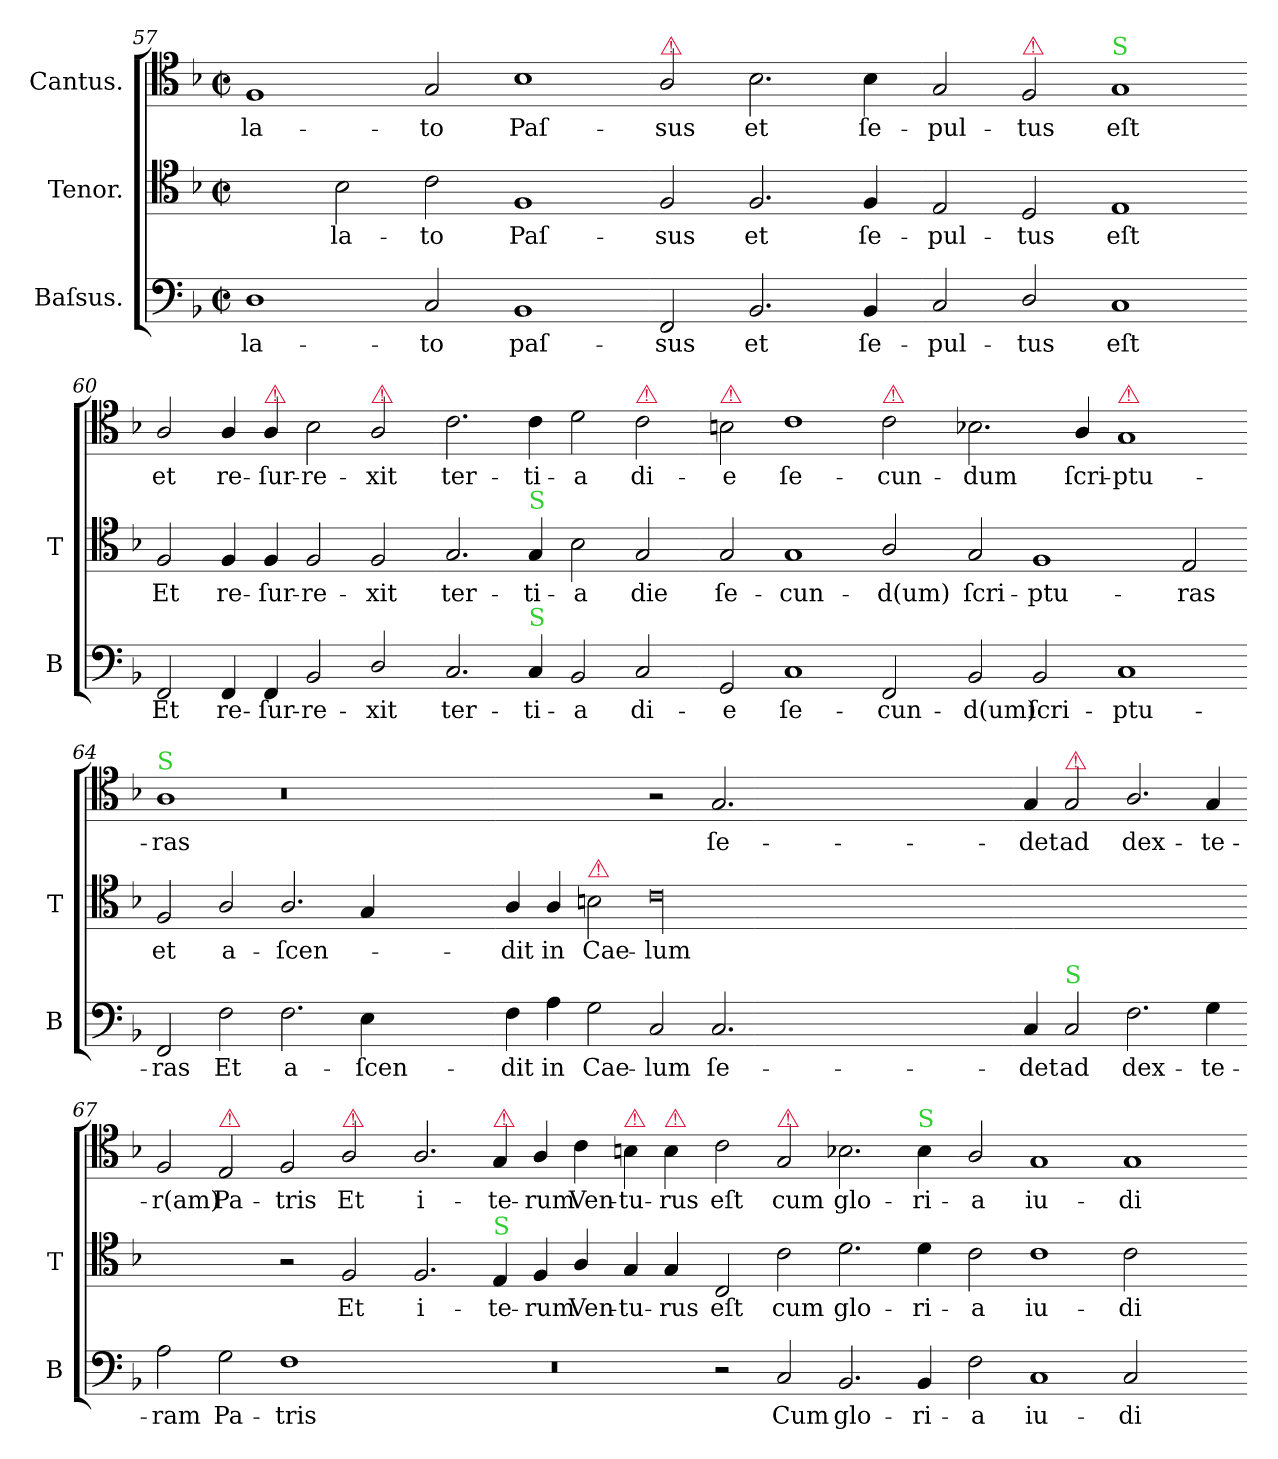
**kern	**text	**kern	**text	**kern	**text
*part3	*part3	*part2	*part2	*part1	*part1
*staff3	*staff3	*staff2	*staff2	*staff1	*staff1
*I"Baſsus.	*	*I"Tenor.	*	*I"Cantus.	*
*I'B	*	*I'T	*	*	*
*clefF4	*	*clefC4	*	*clefC4	*
*k[b-]	*	*k[b-]	*	*k[b-]	*
*F:	*	*F:	*	*F:	*
*M2/1	*	*M2/1	*	*M2/1	*
*met(c|)	*	*met(c|)	*	*met(c|)	*
=57	=57	=57	=57	=57	=57
1D\	-la-	2ryy	.	1F/	-la-
.	.	2B-\	-la-	.	.
2C/	-to	2c\	-to	2G/	-to
1BB-/	paſ-	1F/	Paſ-	1B-\	Paſ-
=58-	=58-	=58-	=58-	=58-	=58-
!	!	!	!	!LO:TX:a:color=crimson:t=⚠	!
2FF/	-sus	2F/	-sus	2A/	-sus
2.BB-/	et	2.F/	et	2.B-\	et
4BB-/	ſe-	4F/	ſe-	4B-\	ſe-
=59-	=59-	=59-	=59-	=59-	=59-
2C/	-pul-	2E/	-pul-	2G/	-pul-
!	!	!	!	!LO:TX:a:color=crimson:t=⚠	!
2D/	-tus	2D/	-tus	2F/	-tus
!	!	!	!	!LO:TX:a:color=limegreen:t=S	!
1C/	eſt	1E/	eſt	1G/	eſt
=60-	=60-	=60-	=60-	=60-	=60-
2FF/	Et	2F/	Et	2A/	et
4FF/	re-	4F/	re-	4A/	re-
!	!	!	!	!LO:TX:a:color=crimson:t=⚠	!
4FF/	-ſur-	4F/	-ſur-	4A/	-ſur-
2BB-/	-re-	2F/	-re-	2B-\	-re-
!	!	!	!	!LO:TX:a:color=crimson:t=⚠	!
2D/	-xit	2F/	-xit	2A/	-xit
=61-	=61-	=61-	=61-	=61-	=61-
2.C/	ter-	2.G/	ter-	2.c\	ter-
!	!	!LO:TX:a:color=limegreen:t=S	!	!	!
!LO:TX:a:color=limegreen:t=S	!	!	!	!	!
4C/	-ti-	4G/	-ti-	4c\	-ti-
2BB-/	-a	2B-\	-a	2d\	-a
!	!	!	!	!LO:TX:a:color=crimson:t=⚠	!
2C/	di-	2G/	die	2c\	di-
=62-	=62-	=62-	=62-	=62-	=62-
!	!	!	!	!LO:TX:a:color=crimson:t=⚠	!
2GG/	-e	2G/	ſe-	2Bn\	-e
1C/	ſe-	1G/	-cun-	1c\	ſe-
!	!	!	!	!LO:TX:a:color=crimson:t=⚠	!
2FF/	-cun-	2A/	-d(um)	2c\	-cun-
=63-	=63-	=63-	=63-	=63-	=63-
2BB-/	-d(um)	2G/	ſcri-	2.B-X\	-dum
2BB-/	ſcri-	1F/	-ptu-	.	.
.	.	.	.	4A/	ſcri-
!	!	!	!	!LO:TX:a:color=crimson:t=⚠	!
1C/	-ptu-	.	.	1G/	-ptu-
.	.	2E/	-ras	.	.
=64-	=64-	=64-	=64-	=64-	=64-
!	!	!	!	!LO:TX:a:color=limegreen:t=S	!
2FF/	-ras	2F/	et	1A\	-ras
2F\	Et	2A/	a-	.	.
2.F\	a-	2.A/	-ſcen-	0r	.
4E\	-ſcen-	4G/	.	.	.
1ryy	.	1ryy	.	.	.
=65-	=65-	=65-	=65-	=65-	=65-
4F\	-dit	4A/	-dit	1ryy	.
4A\	in	4A/	in	.	.
!	!	!LO:TX:a:color=crimson:t=⚠	!	!	!
2G\	Cae-	2Bn\	Cae-	.	.
2C/	-lum	00c\	-lum	2r	.
2.C/	ſe-	.	.	2.G/	ſe-
0ryy	.	.	.	0ryy	.
2.ryy	.	.	.	2.ryy	.
=66-	=66-	=66-	=66-	=66-	=66-
4C/	-det	1..ryy	.	4G/	-det
!	!	!	!	!LO:TX:a:color=crimson:t=⚠	!
!LO:TX:a:color=limegreen:t=S	!	!	!	!	!
2C/	ad	.	.	2G/	ad
2.F\	dex-	.	.	2.A/	dex-
4G\	-te-	.	.	4G/	-te-
=67-	=67-	=67-	=67-	=67-	=67-
2A\	-ram	1ryy	.	2F/	-r(am)
!	!	!	!	!LO:TX:a:color=crimson:t=⚠	!
2G\	Pa-	.	.	2E/	Pa-
1F\	-tris	2r	.	2F/	-tris
!	!	!	!	!LO:TX:a:color=crimson:t=⚠	!
.	.	2F/	Et	2A/	Et
=68-	=68-	=68-	=68-	=68-	=68-
0r	.	2.F/	i-	2.A/	i-
!	!	!	!	!LO:TX:a:color=crimson:t=⚠	!
!	!	!LO:TX:a:color=limegreen:t=S	!	!	!
.	.	4E/	-te-	4G/	-te-
.	.	4F/	-rum	4A/	-rum
.	.	4A/	Ven-	4c\	Ven-
!	!	!	!	!LO:TX:a:color=crimson:t=⚠	!
.	.	4G/	-tu-	4Bn\	-tu-
!	!	!	!	!LO:TX:a:color=crimson:t=⚠	!
.	.	4G/	-rus	4B\	-rus
=69-	=69-	=69-	=69-	=69-	=69-
2r	.	2C/	eſt	2c\	eſt
!	!	!	!	!LO:TX:a:color=crimson:t=⚠	!
2C/	Cum	2c\	cum	2G/	cum
2.BB-/	glo-	2.d\	glo-	2.B-X\	glo-
!	!	!	!	!LO:TX:a:color=limegreen:t=S	!
4BB-/	-ri-	4d\	-ri-	4B-\	-ri-
=70-	=70-	=70-	=70-	=70-	=70-
2F\	-a	2c\	-a	2A/	-a
1C/	iu-	1c\	iu-	1G/	iu-
2C/	-di-	2c\	-di-	1G/	-di-
2ryy	.	2ryy	.	.	.
=-	=-	=-	=-	=-	=-
*-	*-	*-	*-	*-	*-
